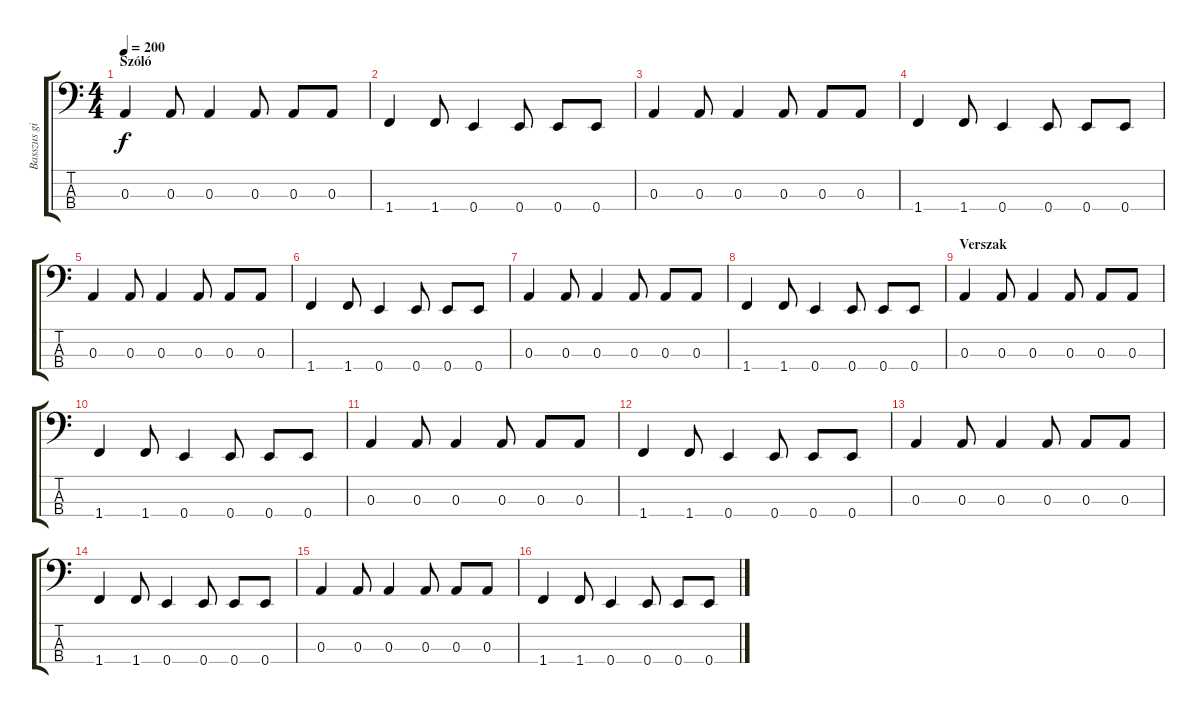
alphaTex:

\track ("Basszus gitár" "Basszus gi") {instrument electricbassfinger}
\staff {score tabs}
\tuning (G2 D2 A1 E1) {hide}
\ts (4 4)
\section ("" "Szóló")
\tempo 200
\clef f4
\ks c
0.3.4{dy f} 0.3.8 0.3.4 0.3.8 0.3.8 0.3.8 |
1.4.4 1.4.8 0.4.4 0.4.8 0.4.8 0.4.8 |
0.3.4 0.3.8 0.3.4 0.3.8 0.3.8 0.3.8 |
1.4.4 1.4.8 0.4.4 0.4.8 0.4.8 0.4.8 |
0.3.4 0.3.8 0.3.4 0.3.8 0.3.8 0.3.8 |
1.4.4 1.4.8 0.4.4 0.4.8 0.4.8 0.4.8 |
0.3.4 0.3.8 0.3.4 0.3.8 0.3.8 0.3.8 |
1.4.4 1.4.8 0.4.4 0.4.8 0.4.8 0.4.8 |
\section ("" "Verszak")
0.3.4 0.3.8 0.3.4 0.3.8 0.3.8 0.3.8 |
1.4.4 1.4.8 0.4.4 0.4.8 0.4.8 0.4.8 |
0.3.4 0.3.8 0.3.4 0.3.8 0.3.8 0.3.8 |
1.4.4 1.4.8 0.4.4 0.4.8 0.4.8 0.4.8 |
0.3.4 0.3.8 0.3.4 0.3.8 0.3.8 0.3.8 |
1.4.4 1.4.8 0.4.4 0.4.8 0.4.8 0.4.8 |
0.3.4 0.3.8 0.3.4 0.3.8 0.3.8 0.3.8 |
1.4.4 1.4.8 0.4.4 0.4.8 0.4.8 0.4.8
